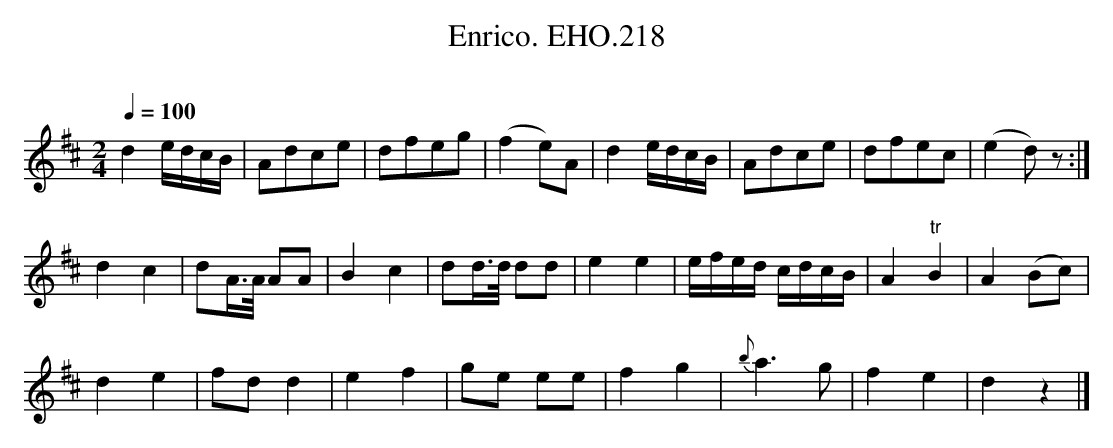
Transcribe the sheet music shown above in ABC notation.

X:1
T:Enrico. EHO.218
M:2/4
L:1/8
Q:1/4=100
O:
K:D
d2 e/d/c/B/ | Adce | dfeg | (f2e)A |\
d2 e/d/c/B/ | Adce | dfec | (e2d)z :|
d2c2 | dA/>A/ AA | B2c2 | dd/>d/ dd |\
e2e2 | e/f/e/d/ c/d/c/B/ | A2"tr"B2 | A2(Bc) |
d2e2 | fdd2 | e2f2 | ge ee |\
f2g2 | {b}a3g | f2e2 | d2z2 |]
